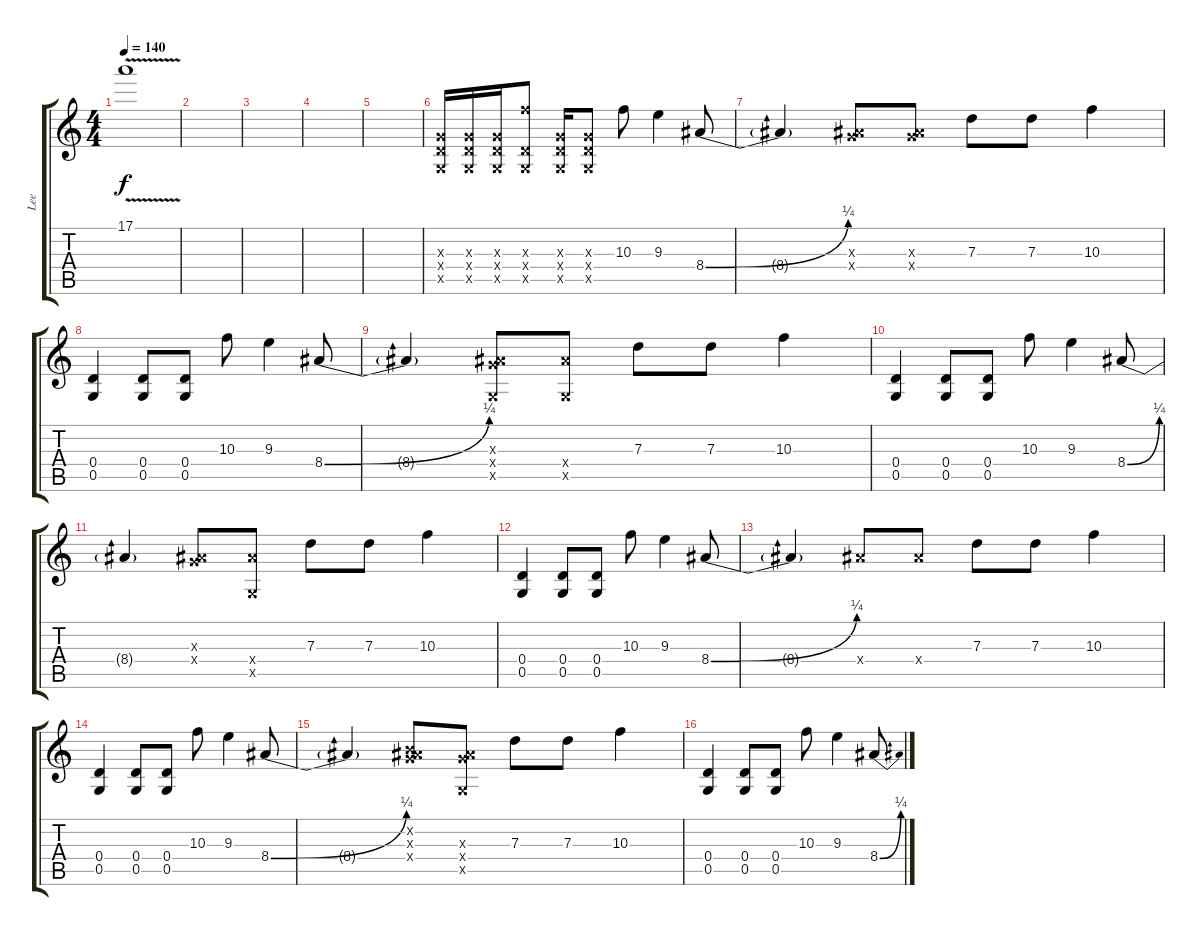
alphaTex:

\track ("Lee" "Lee") {instrument overdrivenguitar}
\staff {score tabs}
\tuning (E4 B3 G3 D3 G2 E2) {hide}
\ts (4 4)
\tempo 140
\clef g2
\ks c
17.1{v}.1{dy f} |
|
|
|
|
(0.3{x} 0.4{x} 0.5{x}).16 (0.3{x} 0.4{x} 0.5{x}).16 (0.3{x} 0.4{x} 0.5{x}).16 (10.3{x} 0.4{x} 0.5{x}).8 (0.3{x} 0.4{x} 0.5{x}).16 (0.3{x} 0.4{x} 0.5{x}).8 10.3.8 9.3.4 8.4{be (bend 0 0 60 1)}.8 |
8.4{t}.4 (0.3{x} 8.4{x}).8 (0.3{x} 8.4{x}).8 7.3.8 7.3.8 10.3.4 |
(0.4 0.5).4 (0.4 0.5).8 (0.4 0.5).8 10.3.8 9.3.4 8.4{be (bend 0 0 60 1)}.8 |
8.4{t}.4 (0.3{x} 8.4{x} 0.5{x}).8 (8.4{x} 0.5{x}).8 7.3.8 7.3.8 10.3.4 |
(0.4 0.5).4 (0.4 0.5).8 (0.4 0.5).8 10.3.8 9.3.4 8.4{be (bend 0 0 60 1)}.8 |
8.4{t}.4 (0.3{x} 8.4{x}).8 (8.4{x} 0.5{x}).8 7.3.8 7.3.8 10.3.4 |
(0.4 0.5).4 (0.4 0.5).8 (0.4 0.5).8 10.3.8 9.3.4 8.4{be (bend 0 0 60 1)}.8 |
8.4{t}.4 8.4{x}.8 8.4{x}.8 7.3.8 7.3.8 10.3.4 |
(0.4 0.5).4 (0.4 0.5).8 (0.4 0.5).8 10.3.8 9.3.4 8.4{be (bend 0 0 60 1)}.8 |
8.4{t}.4 (0.2{x} 0.3{x} 8.4{x}).8 (0.3{x} 8.4{x} 0.5{x}).8 7.3.8 7.3.8 10.3.4 |
(0.4 0.5).4 (0.4 0.5).8 (0.4 0.5).8 10.3.8 9.3.4 8.4{be (bend 0 0 60 1)}.8
